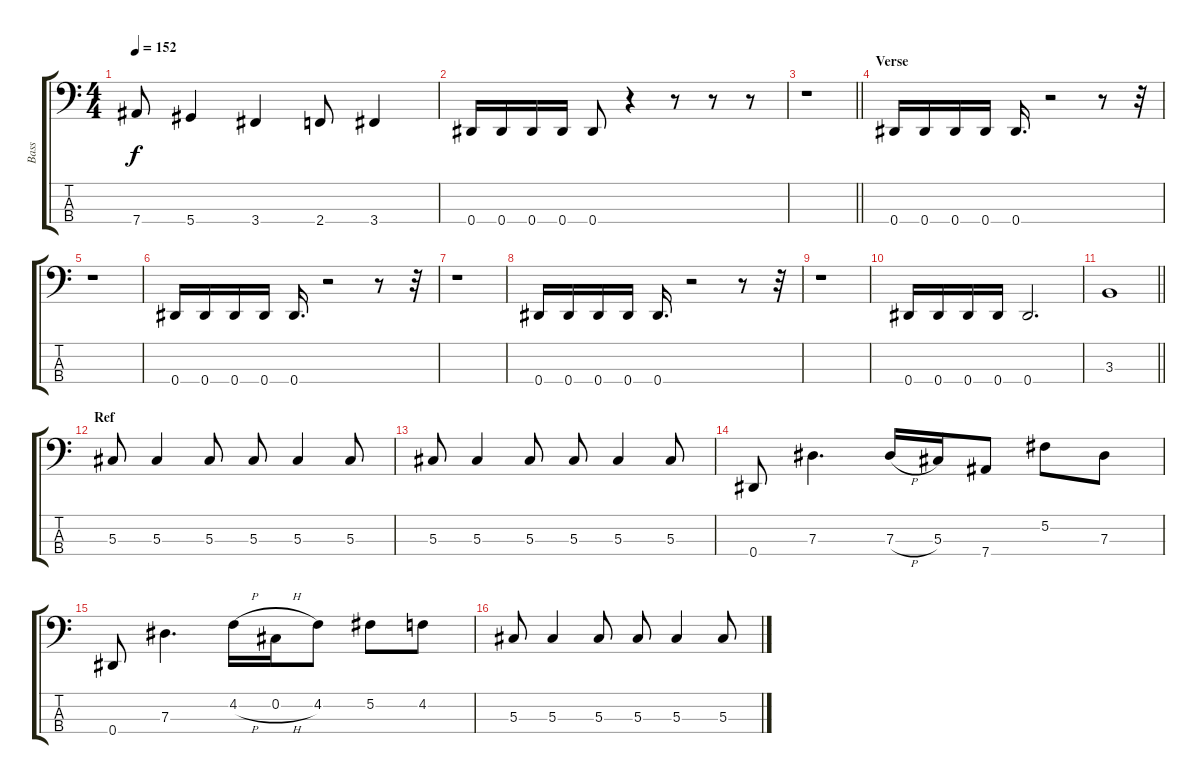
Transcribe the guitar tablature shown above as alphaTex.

\track ("Bass" "Bass") {instrument electricbassfinger}
\staff {score tabs}
\tuning (Gb2 Db2 Ab1 Eb1) {hide}
\ts (4 4)
\tempo 152
\clef f4
\ks c
7.4{t}.8{dy f} 5.4.4 3.4.4 2.4.8 3.4.4 |
0.4.16 0.4.16 0.4.16 0.4.16 0.4.8 r.4 r.8 r.8 r.8 |
\barLineRight lightlight
r.1 |
\section ("" "Verse")
0.4.16 0.4.16 0.4.16 0.4.16 0.4.16{d} r.2 r.8 r.32 |
r.1 |
0.4.16 0.4.16 0.4.16 0.4.16 0.4.16{d} r.2 r.8 r.32 |
r.1 |
0.4.16 0.4.16 0.4.16 0.4.16 0.4.16{d} r.2 r.8 r.32 |
r.1 |
0.4.16 0.4.16 0.4.16 0.4.16 0.4.2{d} |
\barLineRight lightlight
3.3.1 |
\section ("" "Ref")
5.3.8 5.3.4 5.3.8 5.3.8 5.3.4 5.3.8 |
5.3.8 5.3.4 5.3.8 5.3.8 5.3.4 5.3.8 |
0.4.8 7.3.4{d} 7.3{h}.16 5.3.16 7.4.8 5.2.8 7.3.8 |
0.4.8 7.3.4{d} 4.2{h}.16 0.2{h}.16 4.2.8 5.2.8 4.2.8 |
5.3.8 5.3.4 5.3.8 5.3.8 5.3.4 5.3.8
